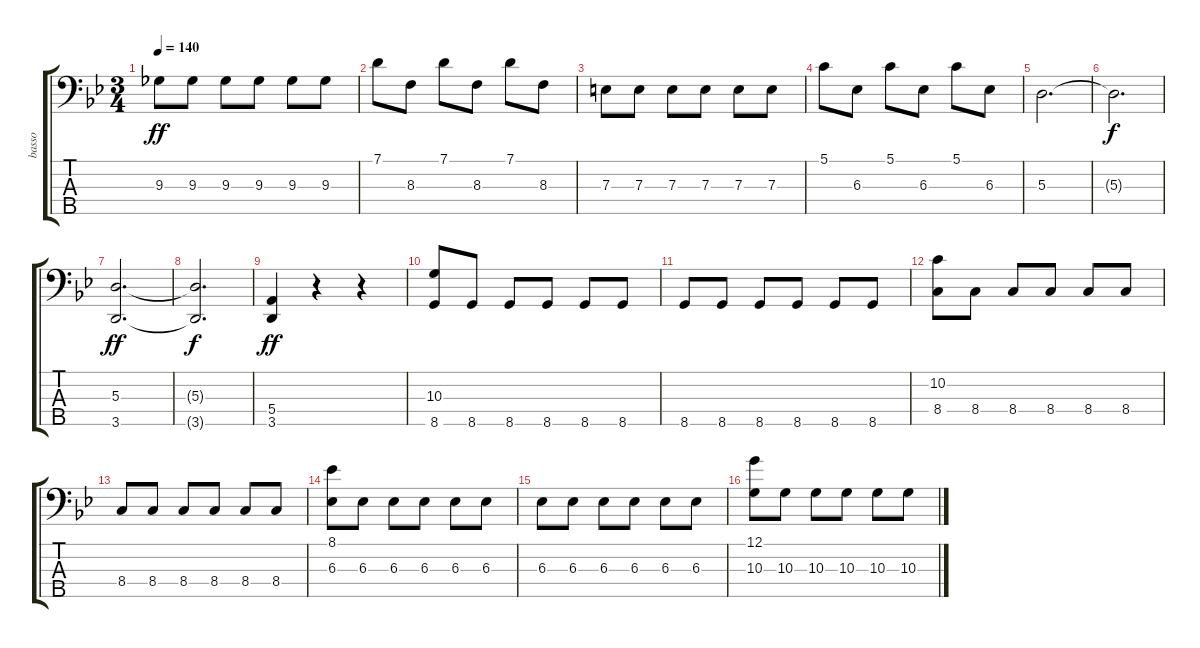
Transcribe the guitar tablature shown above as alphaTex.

\track ("basso" "basso") {instrument electricbassfinger}
\staff {score tabs}
\tuning (G2 D2 A1 E1 B0) {hide}
\ts (3 4)
\tempo 140
\clef f4
\ks gminor
9.3.8{dy ff} 9.3.8 9.3.8 9.3.8 9.3.8 9.3.8 |
7.1.8 8.3.8 7.1.8 8.3.8 7.1.8 8.3.8 |
7.3.8 7.3.8 7.3.8 7.3.8 7.3.8 7.3.8 |
5.1.8 6.3.8 5.1.8 6.3.8 5.1.8 6.3.8 |
5.3.2{d} |
5.3{t}.2{d dy f} |
(5.3 3.5).2{d dy ff} |
(5.3{t} 3.5{t}).2{d dy f} |
(5.4 3.5).4{dy ff} r.4 r.4 |
(10.3 8.5).8 8.5.8 8.5.8 8.5.8 8.5.8 8.5.8 |
8.5.8 8.5.8 8.5.8 8.5.8 8.5.8 8.5.8 |
(10.2 8.4).8 8.4.8 8.4.8 8.4.8 8.4.8 8.4.8 |
8.4.8 8.4.8 8.4.8 8.4.8 8.4.8 8.4.8 |
(8.1 6.3).8 6.3.8 6.3.8 6.3.8 6.3.8 6.3.8 |
6.3.8 6.3.8 6.3.8 6.3.8 6.3.8 6.3.8 |
(12.1 10.3).8 10.3.8 10.3.8 10.3.8 10.3.8 10.3.8
